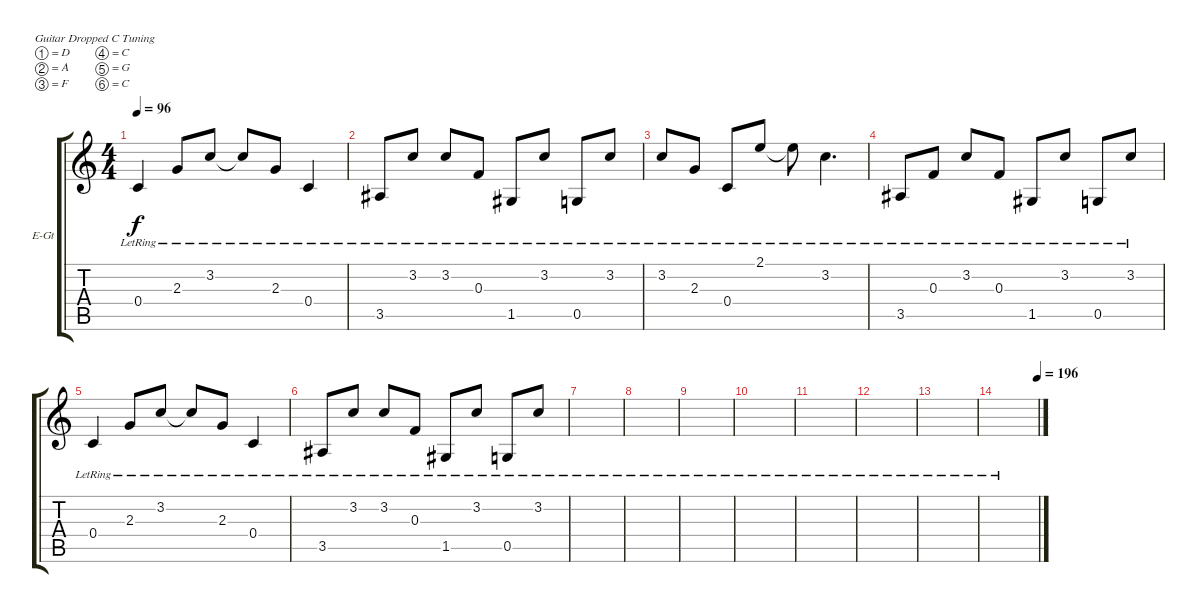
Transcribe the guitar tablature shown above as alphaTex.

\defaultSystemsLayout 4
\bracketExtendMode groupsimilarinstruments
\firstSystemTrackNameOrientation horizontal
\otherSystemsTrackNameOrientation horizontal
\track ("Kirk Hammett (Clean)" "E-Gt") {instrument electricguitarclean}
\staff {score tabs}
\tuning (D4 A3 F3 C3 G2 C2)
\ts (4 4)
\tempo 96
\clef g2
\scale
0.333333
\ks c
0.4{lr}.4{dy f} 2.3{lr}.8 3.2{lr}.8 3.2{lr t}.8 2.3{lr}.8 0.4{lr}.4 |
\scale
0.333333 3.5{lr}.8 3.2{lr}.8 3.2{lr}.8 0.3{lr}.8 1.5{lr}.8 3.2{lr}.8 0.5{lr}.8 3.2{lr}.8 |
\scale
0.333333 3.2{lr}.8 2.3{lr}.8 0.4{lr}.8 2.1{lr}.8 2.1{lr t}.8 3.2{lr}.4{d} |
3.5{lr}.8 0.3{lr}.8 3.2{lr}.8 0.3{lr}.8 1.5{lr}.8 3.2{lr}.8 0.5{lr}.8 3.2{lr}.8 |
0.4{lr}.4 2.3{lr}.8 3.2{lr}.8 3.2{lr t}.8 2.3{lr}.8 0.4{lr}.4 |
3.5{lr}.8 3.2{lr}.8 3.2{lr}.8 0.3{lr}.8 1.5{lr}.8 3.2{lr}.8 0.5{lr}.8 3.2{lr}.8 |
|
|
|
|
|
|
|
\tempo (196 1)
